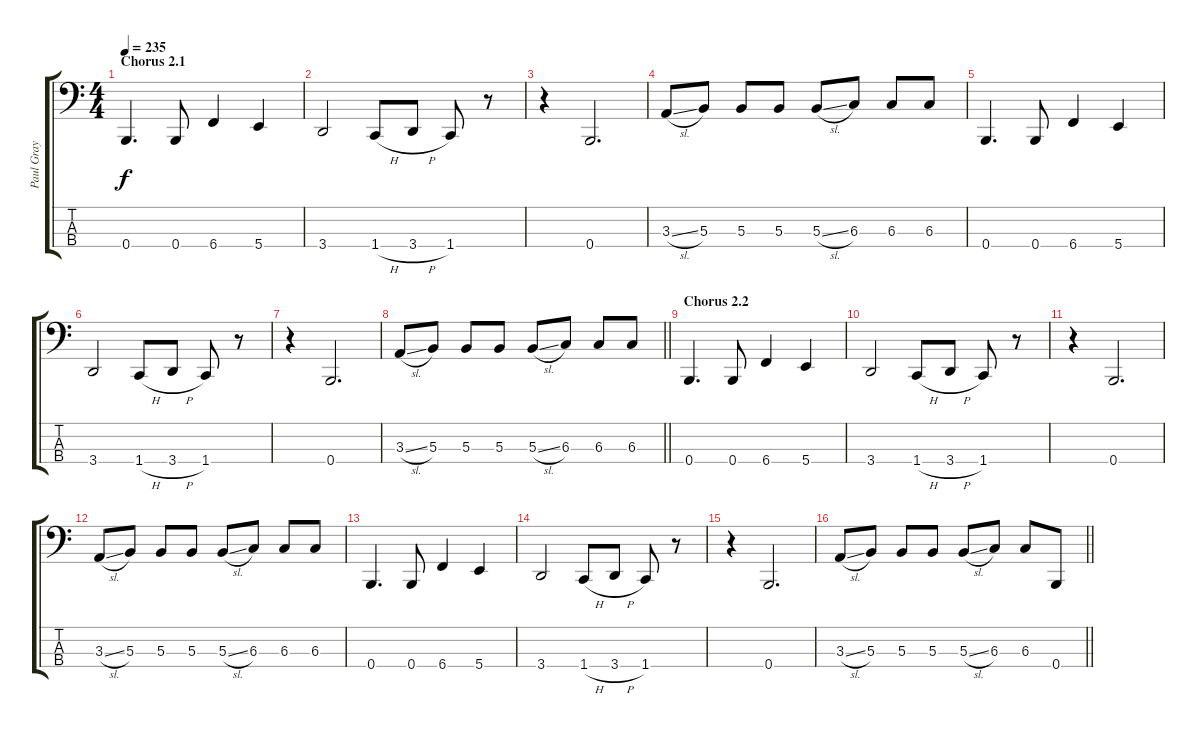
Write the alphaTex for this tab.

\track ("Paul Gray" "Paul Gray") {instrument electricbasspick}
\staff {score tabs}
\tuning (E2 B1 Gb1 B0) {hide}
\ts (4 4)
\section ("" "Chorus 2.1")
\tempo 235
\clef f4
\ks c
0.4.4{d dy f} 0.4.8 6.4.4 5.4.4 |
3.4.2 1.4{h}.8 3.4{h}.8 1.4.8 r.8 |
r.4 0.4.2{d} |
3.3{sl}.8 5.3.8 5.3.8 5.3.8 5.3{sl}.8 6.3.8 6.3.8 6.3.8 |
0.4.4{d} 0.4.8 6.4.4 5.4.4 |
3.4.2 1.4{h}.8 3.4{h}.8 1.4.8 r.8 |
r.4 0.4.2{d} |
\barLineRight lightlight
3.3{sl}.8 5.3.8 5.3.8 5.3.8 5.3{sl}.8 6.3.8 6.3.8 6.3.8 |
\section ("" "Chorus 2.2")
0.4.4{d} 0.4.8 6.4.4 5.4.4 |
3.4.2 1.4{h}.8 3.4{h}.8 1.4.8 r.8 |
r.4 0.4.2{d} |
3.3{sl}.8 5.3.8 5.3.8 5.3.8 5.3{sl}.8 6.3.8 6.3.8 6.3.8 |
0.4.4{d} 0.4.8 6.4.4 5.4.4 |
3.4.2 1.4{h}.8 3.4{h}.8 1.4.8 r.8 |
r.4 0.4.2{d} |
\barLineRight lightlight
3.3{sl}.8 5.3.8 5.3.8 5.3.8 5.3{sl}.8 6.3.8 6.3.8 0.4.8
